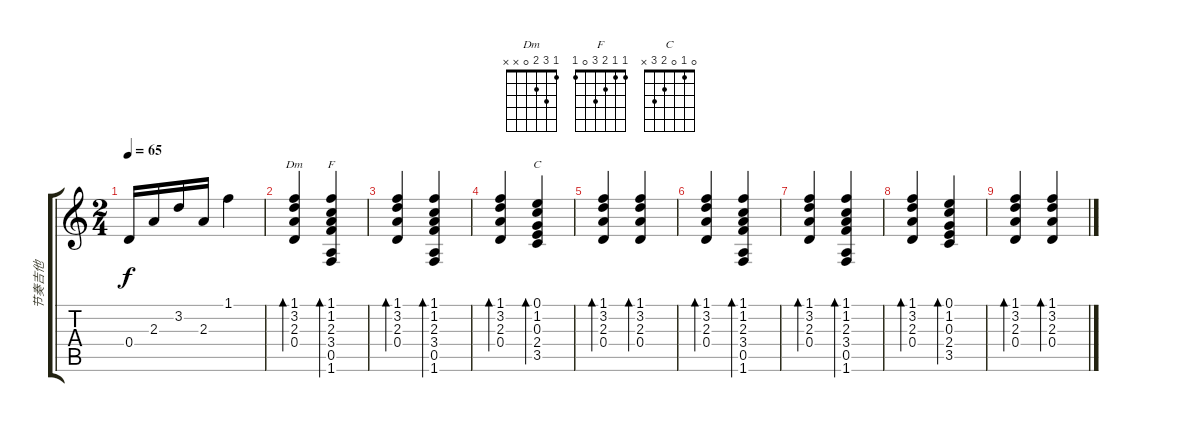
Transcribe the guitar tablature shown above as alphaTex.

\track ("节奏吉他" "节奏吉他") {instrument acousticguitarnylon}
\staff {score tabs}
\tuning (E4 B3 G3 D3 A2 E2) {hide}
\chord ("Dm" 1 3 2 0 x x)
\chord ("F" 1 1 2 3 0 1)
\chord ("C" 0 1 0 2 3 x)
\ts (2 4)
\tempo 65
\clef g2
\ks c
0.4.16{dy f} 2.3.16 3.2.16 2.3.16 1.1.4 |
(1.1 3.2 2.3 0.4).4{bd 120 ch "Dm"} (1.1 1.2 2.3 3.4 0.5 1.6).4{bd 120 ch "F"} |
(1.1 3.2 2.3 0.4).4{bd 120} (1.1 1.2 2.3 3.4 0.5 1.6).4{bd 120} |
(1.1 3.2 2.3 0.4).4{bd 120} (0.1 1.2 0.3 2.4 3.5).4{bd 120 ch "C"} |
(1.1 3.2 2.3 0.4).4{bd 120} (1.1 3.2 2.3 0.4).4{bd 120} |
(1.1 3.2 2.3 0.4).4{bd 120} (1.1 1.2 2.3 3.4 0.5 1.6).4{bd 120} |
(1.1 3.2 2.3 0.4).4{bd 120} (1.1 1.2 2.3 3.4 0.5 1.6).4{bd 120} |
(1.1 3.2 2.3 0.4).4{bd 120} (0.1 1.2 0.3 2.4 3.5).4{bd 120} |
(1.1 3.2 2.3 0.4).4{bd 120} (1.1 3.2 2.3 0.4).4{bd 120}
